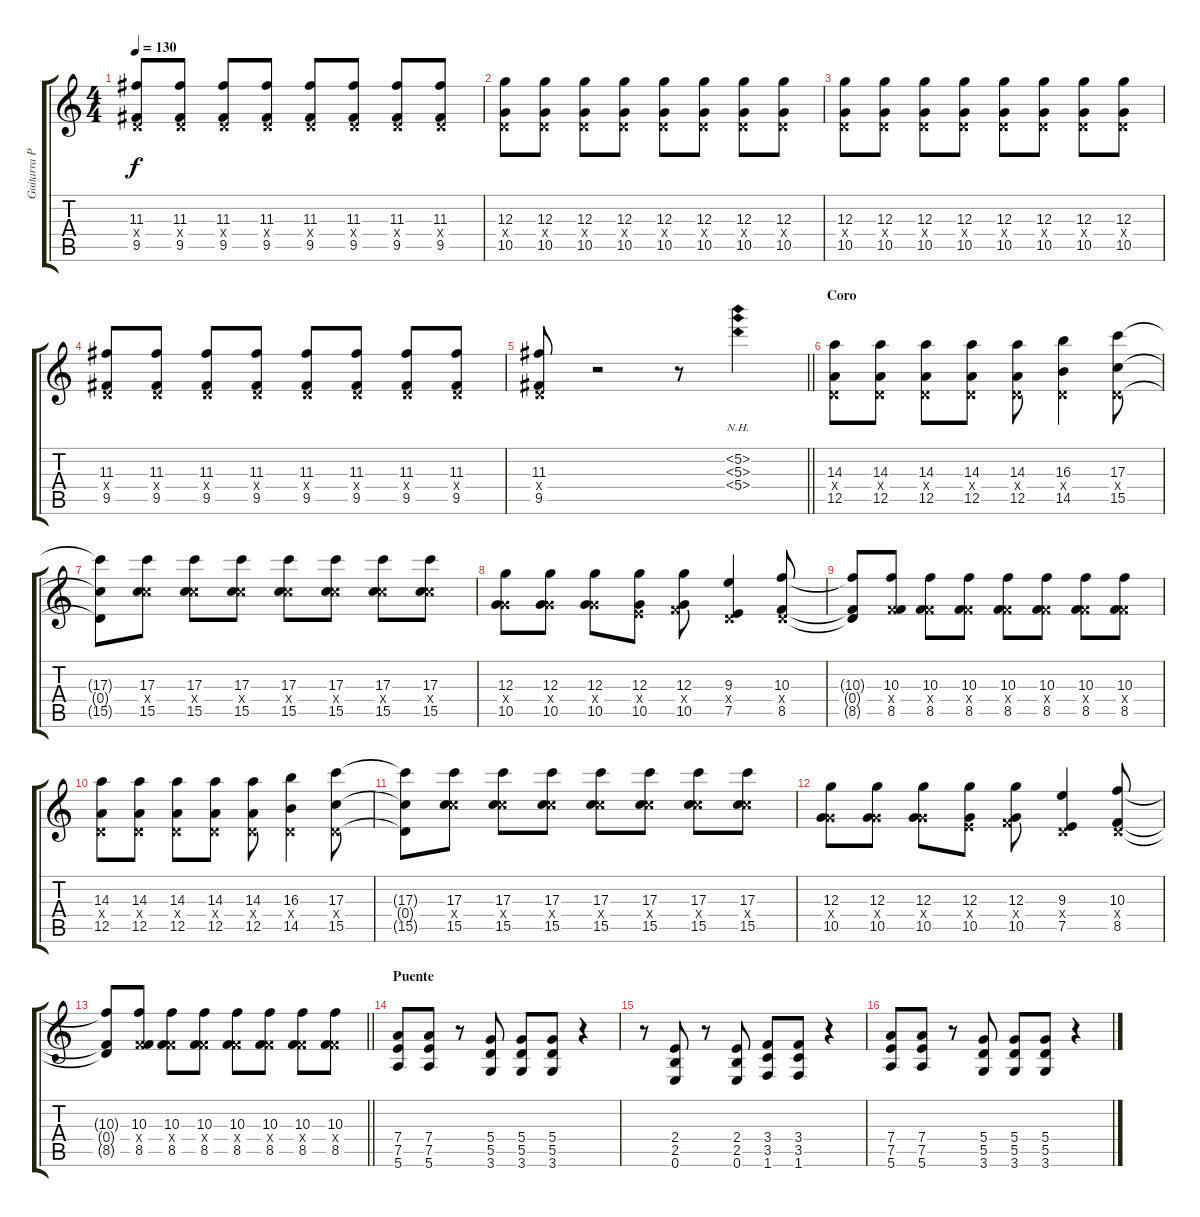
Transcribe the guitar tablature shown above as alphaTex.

\track ("Guitarra Principal " "Guitarra P") {instrument distortionguitar}
\staff {score tabs}
\tuning (E4 B3 G3 D3 A2 E2) {hide}
\ts (4 4)
\tempo 130
\clef g2
\ks c
(11.3 0.4{x} 9.5).8{dy f} (11.3 0.4{x} 9.5).8 (11.3 0.4{x} 9.5).8 (11.3 0.4{x} 9.5).8 (11.3 0.4{x} 9.5).8 (11.3 0.4{x} 9.5).8 (11.3 0.4{x} 9.5).8 (11.3 0.4{x} 9.5).8 |
(12.3 0.4{x} 10.5).8 (12.3 0.4{x} 10.5).8 (12.3 0.4{x} 10.5).8 (12.3 0.4{x} 10.5).8 (12.3 0.4{x} 10.5).8 (12.3 0.4{x} 10.5).8 (12.3 0.4{x} 10.5).8 (12.3 0.4{x} 10.5).8 |
(12.3 0.4{x} 10.5).8 (12.3 0.4{x} 10.5).8 (12.3 0.4{x} 10.5).8 (12.3 0.4{x} 10.5).8 (12.3 0.4{x} 10.5).8 (12.3 0.4{x} 10.5).8 (12.3 0.4{x} 10.5).8 (12.3 0.4{x} 10.5).8 |
(11.3 0.4{x} 9.5).8 (11.3 0.4{x} 9.5).8 (11.3 0.4{x} 9.5).8 (11.3 0.4{x} 9.5).8 (11.3 0.4{x} 9.5).8 (11.3 0.4{x} 9.5).8 (11.3 0.4{x} 9.5).8 (11.3 0.4{x} 9.5).8 |
\barLineRight lightlight
(11.3 0.4{x} 9.5).8 r.2 r.8 (5.2{nh} 5.3{nh} 5.4{nh}).4 |
\section ("" "Coro")
(14.3 0.4{x} 12.5).8 (14.3 0.4{x} 12.5).8 (14.3 0.4{x} 12.5).8 (14.3 0.4{x} 12.5).8 (14.3 0.4{x} 12.5).8 (16.3 0.4{x} 14.5).4 (17.3 0.4{x} 15.5).8 |
(17.3{t} 0.4{t} 15.5{t}).8 (17.3 10.4{x} 15.5).8 (17.3 10.4{x} 15.5).8 (17.3 10.4{x} 15.5).8 (17.3 10.4{x} 15.5).8 (17.3 10.4{x} 15.5).8 (17.3 10.4{x} 15.5).8 (17.3 10.4{x} 15.5).8 |
(12.3 5.4{x} 10.5).8 (12.3 5.4{x} 10.5).8 (12.3 5.4{x} 10.5).8 (12.3 2.4{x} 10.5).8 (12.3 3.4{x} 10.5).8 (9.3 0.4{x} 7.5).4 (10.3 0.4{x} 8.5).8 |
(10.3{t} 0.4{t} 8.5{t}).8 (10.3 3.4{x} 8.5).8 (10.3 3.4{x} 8.5).8 (10.3 3.4{x} 8.5).8 (10.3 3.4{x} 8.5).8 (10.3 3.4{x} 8.5).8 (10.3 3.4{x} 8.5).8 (10.3 3.4{x} 8.5).8 |
(14.3 0.4{x} 12.5).8 (14.3 0.4{x} 12.5).8 (14.3 0.4{x} 12.5).8 (14.3 0.4{x} 12.5).8 (14.3 0.4{x} 12.5).8 (16.3 0.4{x} 14.5).4 (17.3 0.4{x} 15.5).8 |
(17.3{t} 0.4{t} 15.5{t}).8 (17.3 10.4{x} 15.5).8 (17.3 10.4{x} 15.5).8 (17.3 10.4{x} 15.5).8 (17.3 10.4{x} 15.5).8 (17.3 10.4{x} 15.5).8 (17.3 10.4{x} 15.5).8 (17.3 10.4{x} 15.5).8 |
(12.3 5.4{x} 10.5).8 (12.3 5.4{x} 10.5).8 (12.3 5.4{x} 10.5).8 (12.3 2.4{x} 10.5).8 (12.3 3.4{x} 10.5).8 (9.3 0.4{x} 7.5).4 (10.3 0.4{x} 8.5).8 |
\barLineRight lightlight
(10.3{t} 0.4{t} 8.5{t}).8 (10.3 3.4{x} 8.5).8 (10.3 3.4{x} 8.5).8 (10.3 3.4{x} 8.5).8 (10.3 3.4{x} 8.5).8 (10.3 3.4{x} 8.5).8 (10.3 3.4{x} 8.5).8 (10.3 3.4{x} 8.5).8 |
\section ("" "Puente")
(7.4 7.5 5.6).8 (7.4 7.5 5.6).8 r.8 (5.4 5.5 3.6).8 (5.4 5.5 3.6).8 (5.4 5.5 3.6).8 r.4 |
r.8 (2.4 2.5 0.6).8 r.8 (2.4 2.5 0.6).8 (3.4 3.5 1.6).8 (3.4 3.5 1.6).8 r.4 |
(7.4 7.5 5.6).8 (7.4 7.5 5.6).8 r.8 (5.4 5.5 3.6).8 (5.4 5.5 3.6).8 (5.4 5.5 3.6).8 r.4
